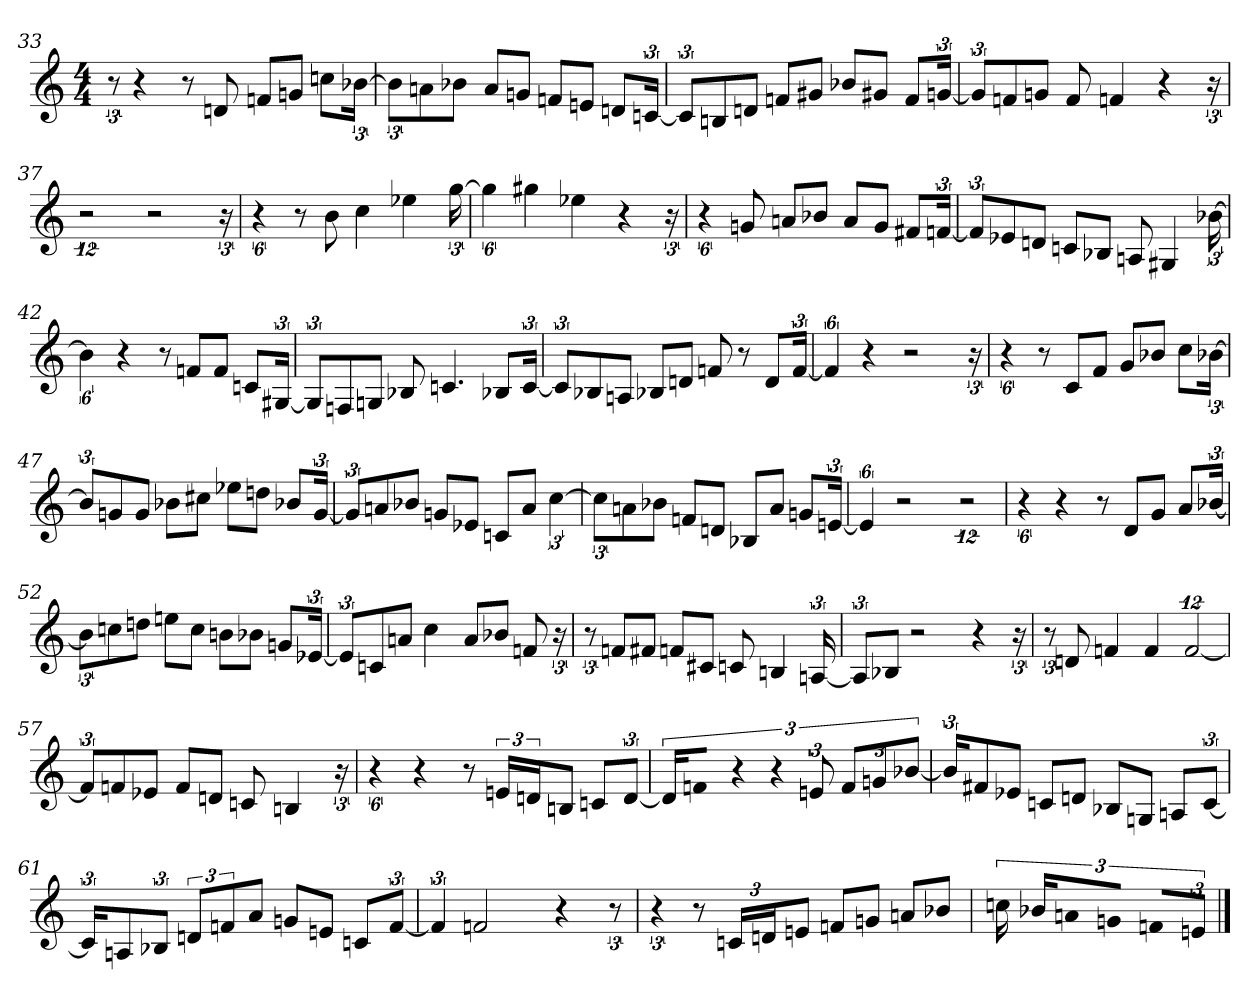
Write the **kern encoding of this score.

**kern
*part1
*staff1
*clefG2
*M4/4
=33
12r
4r
8r
8dn
8fn/L
8gn/J
8ccn\L
[24b-X\Jk
=34
12b-\L]
8an\
8b-X\J
8a/L
8gn/J
8fn/L
8en/J
8dn/L
[24cn/Jk
=35
12c/L]
8Bn/
8dn/J
8fn/L
8g#X/J
8b-X/L
8g#X/J
8f/L
[24gn/Jk
=36
12g/L]
8fn/
8gn/J
8f
4fn
4r
24r
=37
24%11r
2r
24r
=38
24%5r
8r
8b
4cc
4ee-X
[24gg
=39
24%5gg]
4gg#X
4ee-X
4r
24r
=40
24%5r
8gn
8an/L
8b-X/J
8a/L
8g/J
8f#X/L
[24fn/Jk
=41
12f/L]
8e-X/
8dn/J
8cn/L
8B-X/J
8An
4G#X
[24b-X
=42
24%5b-]
4r
8r
8fn/L
8f/J
8cn/L
[24G#X/Jk
=43
12G#/L]
8Fn/
8Gn/J
8B-X
4.cn
8B-X/L
[24c/Jk
=44
12c/L]
8B-X/
8An/J
8B-X/L
8dn/J
8fn
8r
8d/L
[24f/Jk
=45
24%5f]
4r
2r
24r
=46
24%5r
8r
8c/L
8f/J
8g/L
8b-X/J
8cc\L
[24b-X\Jk
=47
12b-/L]
8gn/
8g/J
8b-X\L
8cc#X\J
8ee-X\L
8ddn\J
8b-X/L
[24g/Jk
=48
12g/L]
8an/
8b-X/J
8gn/L
8e-X/J
8cn/L
8a/J
[6cc
=49
12cc\L]
8an\
8b-X\J
8fn/L
8dn/J
8B-X/L
8a/J
8gn/L
[24en/Jk
=50
24%5e]
2r
24%7r
=51
24%5r
4r
8r
8d/L
8g/J
8a/L
[24b-X/Jk
=52
12b-\L]
8ccn\
8ddn\J
8een\L
8cc\J
8bn\L
8b-X\J
8gn/L
[24e-X/Jk
=53
12e-/L]
8cn/
8an/J
4cc
8a/L
8b-X/J
8fn
24r
=54
12r
8fn/L
8f#X/J
8fn/L
8c#X/J
8cn
4Bn
[24An
=55
12A/L]
8B-X/J
2r
4r
24r
=56
12r
8dn
4fn
4f
[24%7f
=57
12f/L]
8fn/
8e-X/J
8f/L
8dn/J
8cn
4Bn
24r
=58
24%5r
4r
8r
24en/KL
24dn/K
8Bn/J
8cn/L
[12d/J
=59
24d/KL]
8fn/J
4r
4r
12en
12f/L
12gn/
[12b-X/J
=60
24b-/KL]
8f#X/
8e-X/J
8cn/L
8dn/J
8B-X/L
8Gn/J
8An/L
[12c/J
=61
24c/KL]
8An/
12B-X/J
12dn/L
12fn/
8a/J
8gn/L
8en/J
8cn/L
[12f/J
=62
6f]
2fn
4r
12r
=63
6r
8r
24cn/LL
24dn/J
8en/J
8fn/L
8gn/J
8an/L
8b-X/J
=64
24ccn
24b-X/KL
8an/
8gn/J
8fn/L
12en/J
==
*-
